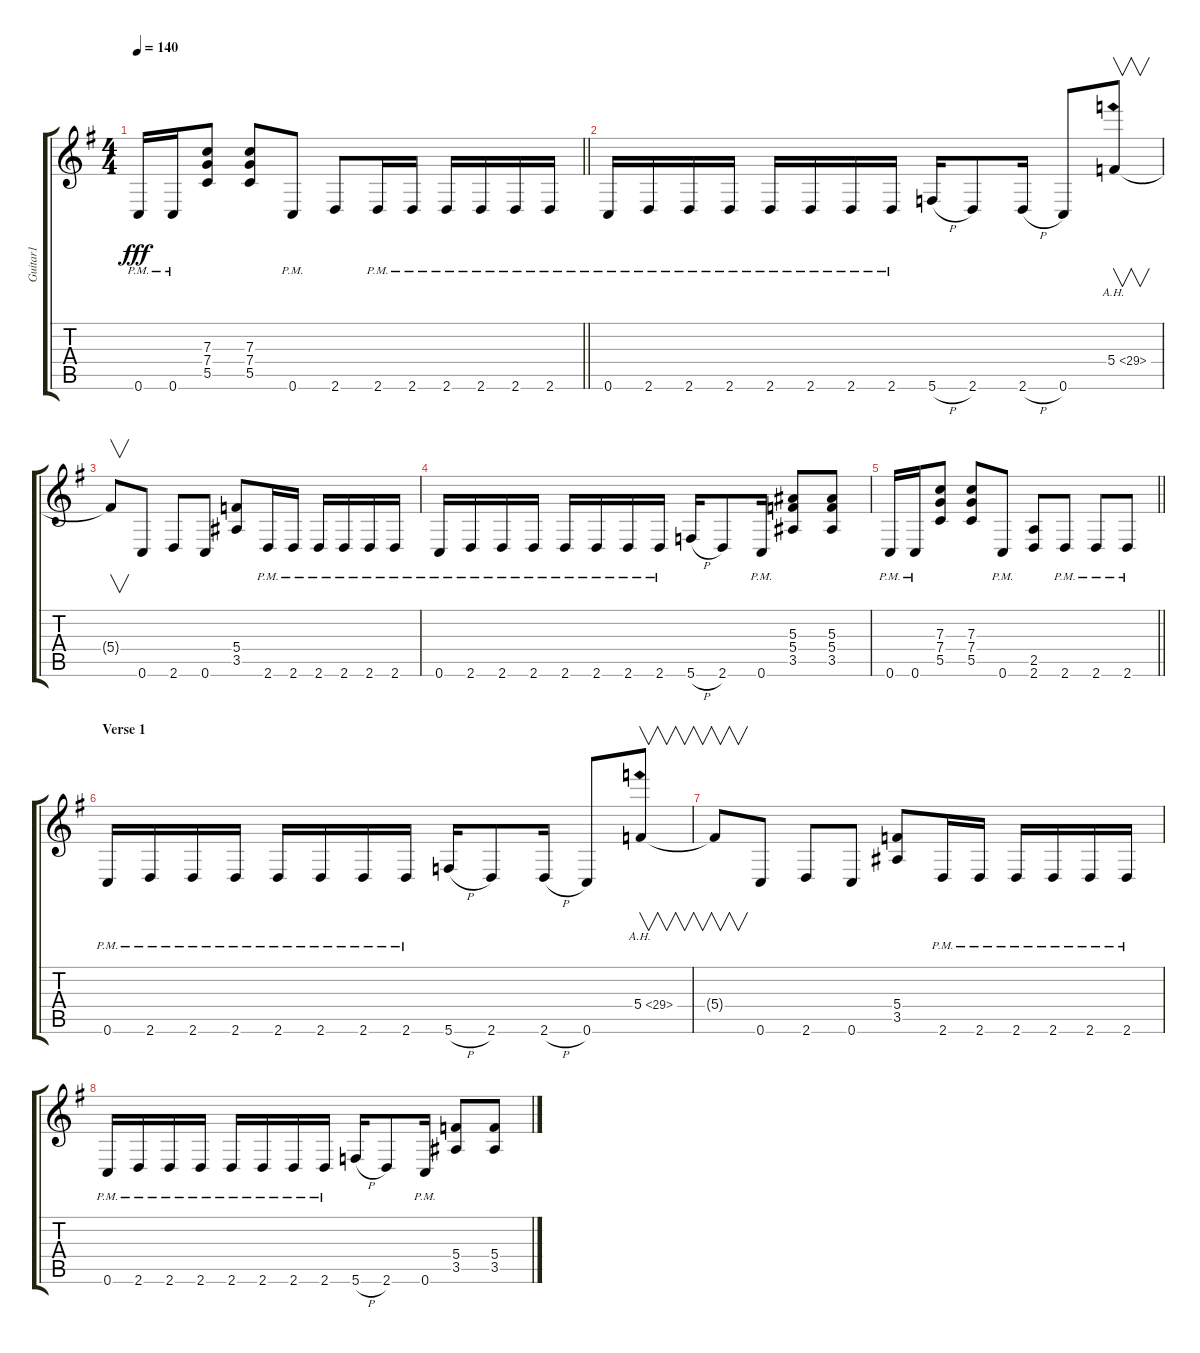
\track ("Guitar1" "Guitar1") {instrument distortionguitar}
\staff {score tabs}
\tuning (D4 A3 F3 C3 G2 C2) {hide}
\ts (4 4)
\tempo 140
\clef g2
\barLineRight lightlight
\ks g
0.6{pm}.16{dy fff} 0.6{pm}.16 (7.3 7.4 5.5).8 (7.3 7.4 5.5).8 0.6{pm}.8 2.6.8 2.6{pm}.16 2.6{pm}.16 2.6{pm}.16 2.6{pm}.16 2.6{pm}.16 2.6{pm}.16 |
0.6{pm}.16 2.6{pm}.16 2.6{pm}.16 2.6{pm}.16 2.6{pm}.16 2.6{pm}.16 2.6{pm}.16 2.6{pm}.16 5.6{h}.16 2.6.8 2.6{h}.16 0.6.8 5.4{ah 24}.8{v} |
5.4{t}.8{v} 0.6.8 2.6.8 0.6.8 (5.4 3.5).8 2.6{pm}.16 2.6{pm}.16 2.6{pm}.16 2.6{pm}.16 2.6{pm}.16 2.6{pm}.16 |
0.6{pm}.16 2.6{pm}.16 2.6{pm}.16 2.6{pm}.16 2.6{pm}.16 2.6{pm}.16 2.6{pm}.16 2.6{pm}.16 5.6{h}.16 2.6.8 0.6{pm}.16 (5.3 5.4 3.5).8 (5.3 5.4 3.5).8 |
\barLineRight lightlight
0.6{pm}.16 0.6{pm}.16 (7.3 7.4 5.5).8 (7.3 7.4 5.5).8 0.6{pm}.8 (2.5 2.6).8 2.6{pm}.8 2.6{pm}.8 2.6{pm}.8 |
\section ("" "Verse 1")
0.6{pm}.16 2.6{pm}.16 2.6{pm}.16 2.6{pm}.16 2.6{pm}.16 2.6{pm}.16 2.6{pm}.16 2.6{pm}.16 5.6{h}.16 2.6.8 2.6{h}.16 0.6.8 5.4{ah 24}.8{v} |
5.4{t}.8{v} 0.6.8 2.6.8 0.6.8 (5.4 3.5).8 2.6{pm}.16 2.6{pm}.16 2.6{pm}.16 2.6{pm}.16 2.6{pm}.16 2.6{pm}.16 |
0.6{pm}.16 2.6{pm}.16 2.6{pm}.16 2.6{pm}.16 2.6{pm}.16 2.6{pm}.16 2.6{pm}.16 2.6{pm}.16 5.6{h}.16 2.6.8 0.6{pm}.16 (5.4 3.5).8 (5.4 3.5).8
